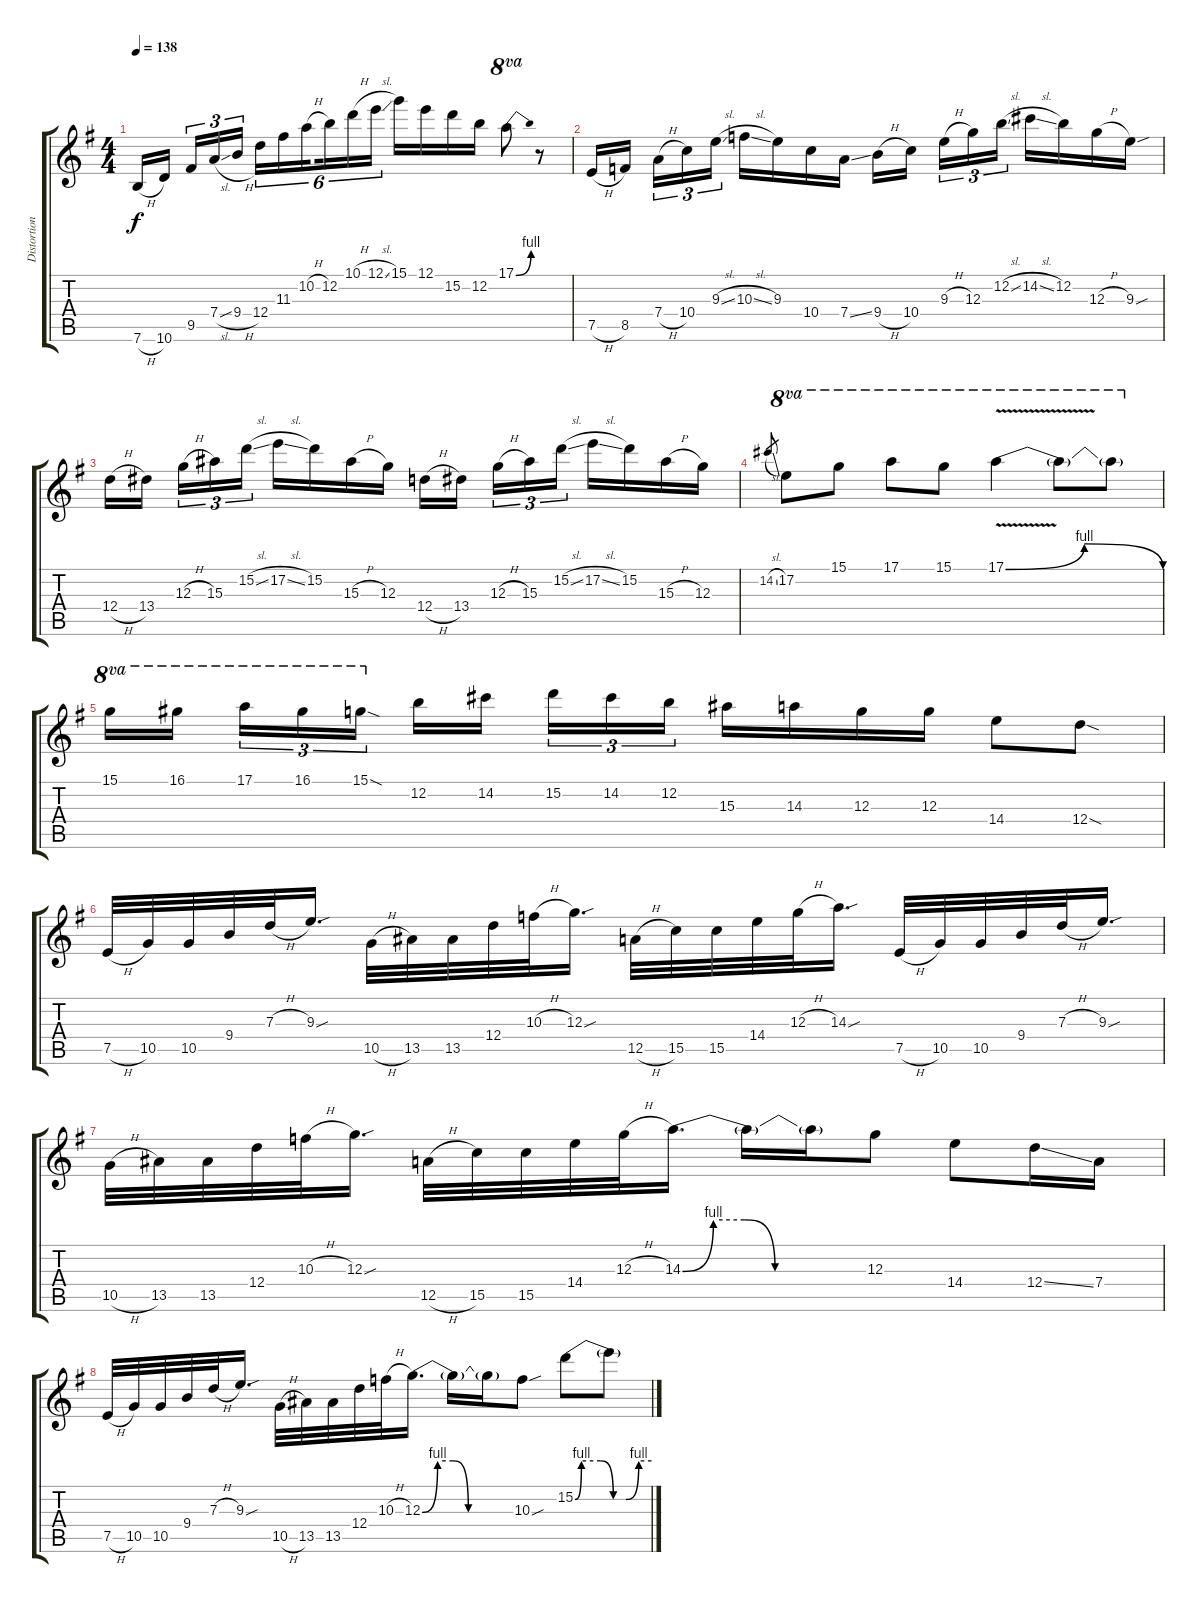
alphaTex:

\track ("Distortion 8" "Distortion") {instrument distortionguitar}
\staff {score tabs}
\tuning (E4 B3 G3 D3 A2 E2) {hide}
\ts (4 4)
\tempo 138
\clef g2
\ks g
7.6{h}.16{dy f} 10.6.16{beam splitsecondary} 9.5.16{tu (3 2)} 7.4{sl}.16{tu (3 2)} 9.4{h}.16{tu (3 2)} 12.4.16{tu (6 4)} 11.3.16{tu (6 4)} 10.2{h}.16{tu (6 4) beam splitsecondary} 12.2.16{tu (6 4)} 10.1{h}.16{tu (6 4)} 12.1{sl}.16{tu (6 4)} 15.1.16 12.1.16 15.2.16 12.2.16 17.1{be (bend 0 0 60 4)}.8{ot 8va} r.8 |
7.5{h}.16 8.5.16{beam splitsecondary} 7.4{h}.16{tu (3 2)} 10.4.16{tu (3 2)} 9.3{sl}.16{tu (3 2)} 10.3{sl}.16 9.3.16 10.4.16 7.4{ss}.16 9.4{h}.16 10.4.16{beam splitsecondary} 9.3{h}.16{tu (3 2)} 12.3.16{tu (3 2)} 12.2{sl}.16{tu (3 2)} 14.2{sl}.16 12.2.16 12.3{h}.16 9.3{sou}.16 |
12.4{h}.16 13.4.16{beam splitsecondary} 12.3{h}.16{tu (3 2)} 15.3.16{tu (3 2)} 15.2{sl}.16{tu (3 2)} 17.2{sl}.16 15.2.16 15.3{h}.16 12.3.16 12.4{h}.16 13.4.16{beam splitsecondary} 12.3{h}.16{tu (3 2)} 15.3.16{tu (3 2)} 15.2{sl}.16{tu (3 2)} 17.2{sl}.16 15.2.16 15.3{h}.16 12.3.16 |
14.2{sl}.8{gr} 17.2.8{ot 8va} 15.1.8{ot 8va} 17.1.8{ot 8va} 15.1.8{ot 8va} 17.1{be (bendrelease 0 0 5 4 15 4 60 0) v}.4{ot 8va} 17.1{t}.8{ot 8va} 17.1{t}.8{ot 8va} |
15.1.16{ot 8va} 16.1.16{ot 8va beam splitsecondary} 17.1.16{tu (3 2) ot 8va} 16.1.16{tu (3 2) ot 8va} 15.1{sod}.16{tu (3 2) ot 8va} 12.2.16 14.2.16{beam splitsecondary} 15.2.16{tu (3 2)} 14.2.16{tu (3 2)} 12.2.16{tu (3 2)} 15.3.16 14.3.16 12.3.16 12.3.16 14.4.8 12.4{sod}.8 |
7.5{h}.32 10.5.32 10.5.32 9.4.32 7.3{h}.32 9.3{sou}.16{d} 10.5{h}.32 13.5.32 13.5.32 12.4.32 10.3{h}.32 12.3{sou}.16{d} 12.5{h}.32 15.5.32 15.5.32 14.4.32 12.3{h}.32 14.3{sou}.16{d} 7.5{h}.32 10.5.32 10.5.32 9.4.32 7.3{h}.32 9.3{sou}.16{d} |
10.5{h}.32 13.5.32 13.5.32 12.4.32 10.3{h}.32 12.3{sou}.16{d} 12.5{h}.32 15.5.32 15.5.32 14.4.32 12.3{h}.32 14.3{be (custom 0 0 10 4 20 4 30 0 60 0)}.16{d} 14.3{t}.16 14.3{t}.16 12.3.8 14.4.8 12.4{ss}.16 7.4.16 |
7.5{h}.32 10.5.32 10.5.32 9.4.32 7.3{h}.32 9.3{sou}.16{d} 10.5{h}.32 13.5.32 13.5.32 12.4.32 10.3{h}.32 12.3{be (custom 0 0 10 4 20 4 30 0 60 0)}.16{d} 12.3{t}.16 12.3{t}.16 10.3{sou}.8 15.2{be (custom 0 0 5 4 20 4 30 0 40 0 50 4 60 4)}.8 15.2{t}.8
